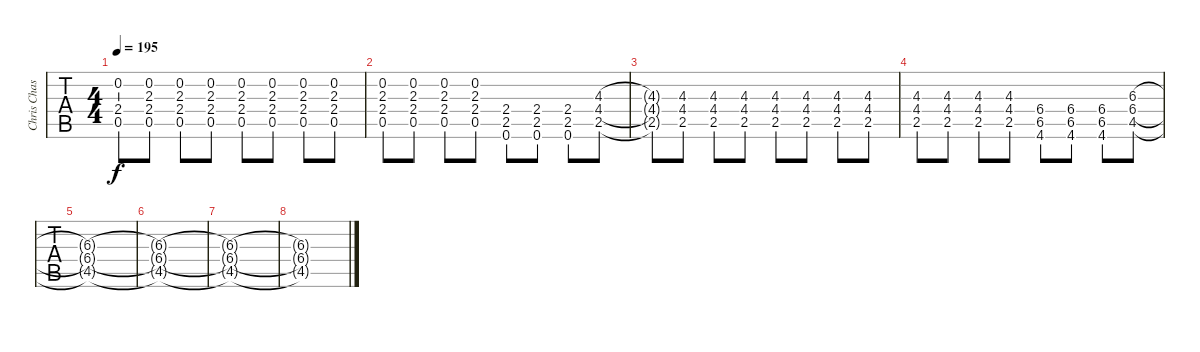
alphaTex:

\track ("Chris Chasse - Guitar One" "Chris Chas") {instrument distortionguitar}
\staff {tabs}
\tuning (Eb4 Bb3 Gb3 Db3 Ab2 Eb2) {hide}
\ts (4 4)
\tempo 195
\clef g2
\ks c
(0.2{t} 2.4{t} 0.5{t}).8{dy f} (0.2 2.3 2.4 0.5).8 (0.2 2.3 2.4 0.5).8 (0.2 2.3 2.4 0.5).8 (0.2 2.3 2.4 0.5).8 (0.2 2.3 2.4 0.5).8 (0.2 2.3 2.4 0.5).8 (0.2 2.3 2.4 0.5).8 |
(0.2 2.3 2.4 0.5).8 (0.2 2.3 2.4 0.5).8 (0.2 2.3 2.4 0.5).8 (0.2 2.3 2.4 0.5).8 (2.4 2.5 0.6).8 (2.4 2.5 0.6).8 (2.4 2.5 0.6).8 (4.3 4.4 2.5).8 |
(4.3{t} 4.4{t} 2.5{t}).8 (4.3 4.4 2.5).8 (4.3 4.4 2.5).8 (4.3 4.4 2.5).8 (4.3 4.4 2.5).8 (4.3 4.4 2.5).8 (4.3 4.4 2.5).8 (4.3 4.4 2.5).8 |
(4.3 4.4 2.5).8 (4.3 4.4 2.5).8 (4.3 4.4 2.5).8 (4.3 4.4 2.5).8 (6.4 6.5 4.6).8 (6.4 6.5 4.6).8 (6.4 6.5 4.6).8 (6.3 6.4 4.5).8 |
(6.3{t} 6.4{t} 4.5{t}).1 |
(6.3{t} 6.4{t} 4.5{t}).1 |
(6.3{t} 6.4{t} 4.5{t}).1 |
(6.3{t} 6.4{t} 4.5{t}).1
